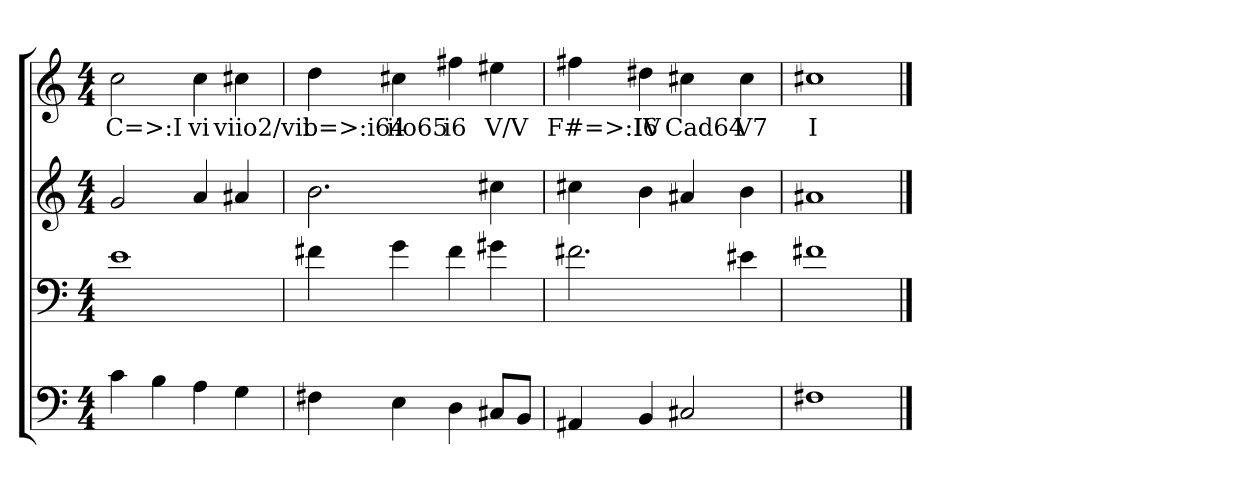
**kern	**kern	**kern	**kern	**text
*part4	*part3	*part2	*part1	*part1
*staff4	*staff3	*staff2	*staff1	*staff1
*clefF4	*clefF4	*clefG2	*clefG2	*
*k[]	*k[]	*k[]	*k[]	*
*C:	*C:	*C:	*C:	*
*M4/4	*M4/4	*M4/4	*M4/4	*
=1	=1	=1	=1	=1
4c	1e	2g	2cc	C=>:I
4B	.	.	.	.
4A	.	4a	4cc	vi
4G	.	4a#X	4cc#X	viio2/vii
=2	=2	=2	=2	=2
4F#X	4f#X	2.b	4dd	b=>:i64
4E	4g	.	4cc#X	iio65
4D	4f#	.	4ff#X	i6
8C#X/L	4g#X	4cc#X	4ee#X	V/V
8BB/J	.	.	.	.
=3	=3	=3	=3	=3
4AA#X	2.f#X	4cc#X	4ff#X	F#=>:I6
4BB	.	4b	4dd#X	IV
2C#X	.	4a#X	4cc#X	Cad64
.	4e#X	4b	4cc#	V7
=4	=4	=4	=4	=4
1F#X	1f#X	1a#X	1cc#X	I
==	==	==	==	==
*-	*-	*-	*-	*-
